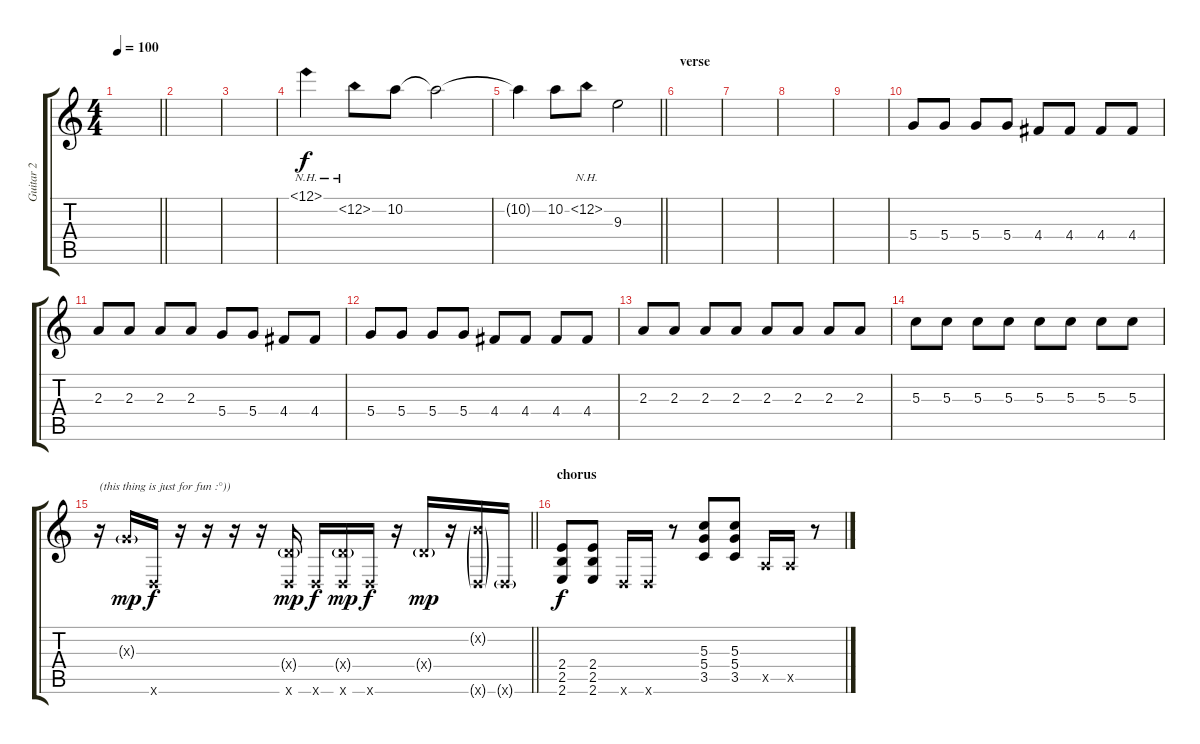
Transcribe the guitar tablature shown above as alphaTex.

\track ("Guitar 2" "Guitar 2") {instrument distortionguitar}
\staff {score tabs}
\tuning (E4 B3 G3 D3 A2 D2) {hide}
\ts (4 4)
\tempo 100
\clef g2
\barLineRight lightlight
\ks c
|
|
|
12.1{nh}.4 12.2{nh}.8 10.2.8 10.2{t}.2 |
\barLineRight lightlight
10.2{t}.4 10.2.8 12.2{nh}.8 9.3.2 |
\section ("" "verse")
|
|
|
|
5.4.8 5.4.8 5.4.8 5.4.8 4.4.8 4.4.8 4.4.8 4.4.8 |
2.3.8 2.3.8 2.3.8 2.3.8 5.4.8 5.4.8 4.4.8 4.4.8 |
5.4.8 5.4.8 5.4.8 5.4.8 4.4.8 4.4.8 4.4.8 4.4.8 |
2.3.8 2.3.8 2.3.8 2.3.8 2.3.8 2.3.8 2.3.8 2.3.8 |
5.3.8 5.3.8 5.3.8 5.3.8 5.3.8 5.3.8 5.3.8 5.3.8 |
\barLineRight lightlight
r.16{txt "(this thing is just for fun :°))"} 0.3{g x}.16{dy mp} 0.6{x}.16{dy f} r.16 r.16 r.16 r.16 (0.4{g x} 0.6{x}).16{dy mp} 0.6{x}.16{dy f} (0.4{g x} 0.6{x}).16{dy mp} 0.6{x}.16{dy f} r.16 0.4{g x}.16{dy mp} r.16 (0.2{g x} 0.6{g x}).16 0.6{g x}.16 |
\section ("" "chorus")
(2.4 2.5 2.6).8{dy f} (2.4 2.5 2.6).8 0.6{x}.16 0.6{x}.16 r.8 (5.3 5.4 3.5).8 (5.3 5.4 3.5).8 0.5{x}.16 0.5{x}.16 r.8
